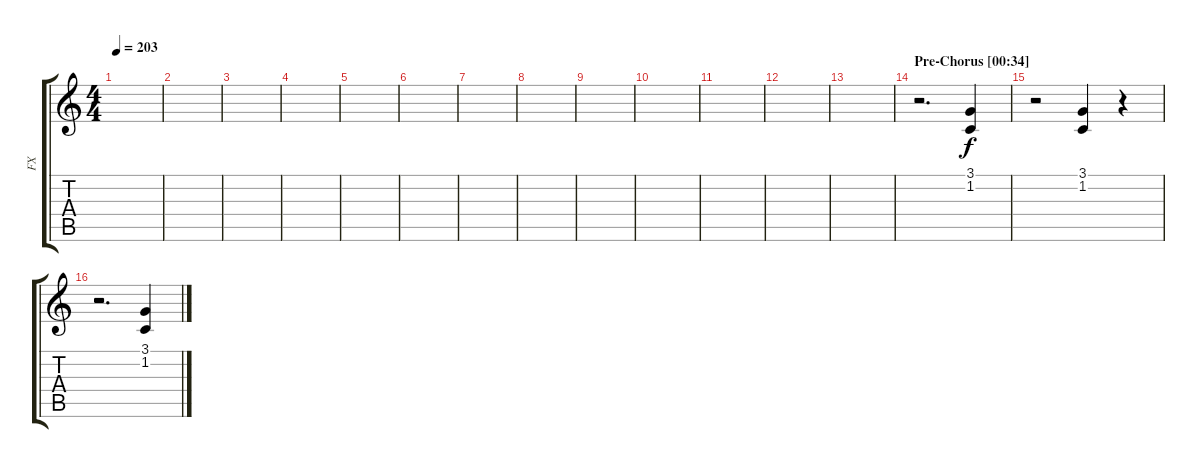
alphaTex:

\track ("FX" "FX") {instrument reversecymbal}
\staff {score tabs}
\tuning (E4 B3 G3 D3 A2 E2) {hide}
\ts (4 4)
\tempo 203
\clef g2
\ks c
|
|
|
|
|
\section ("" "")
|
|
|
|
|
|
|
|
\section ("" "Pre-Chorus [00:34]")
r.2{d} (3.1 1.2).4 |
r.2 (3.1 1.2).4 r.4 |
r.2{d} (3.1 1.2).4
